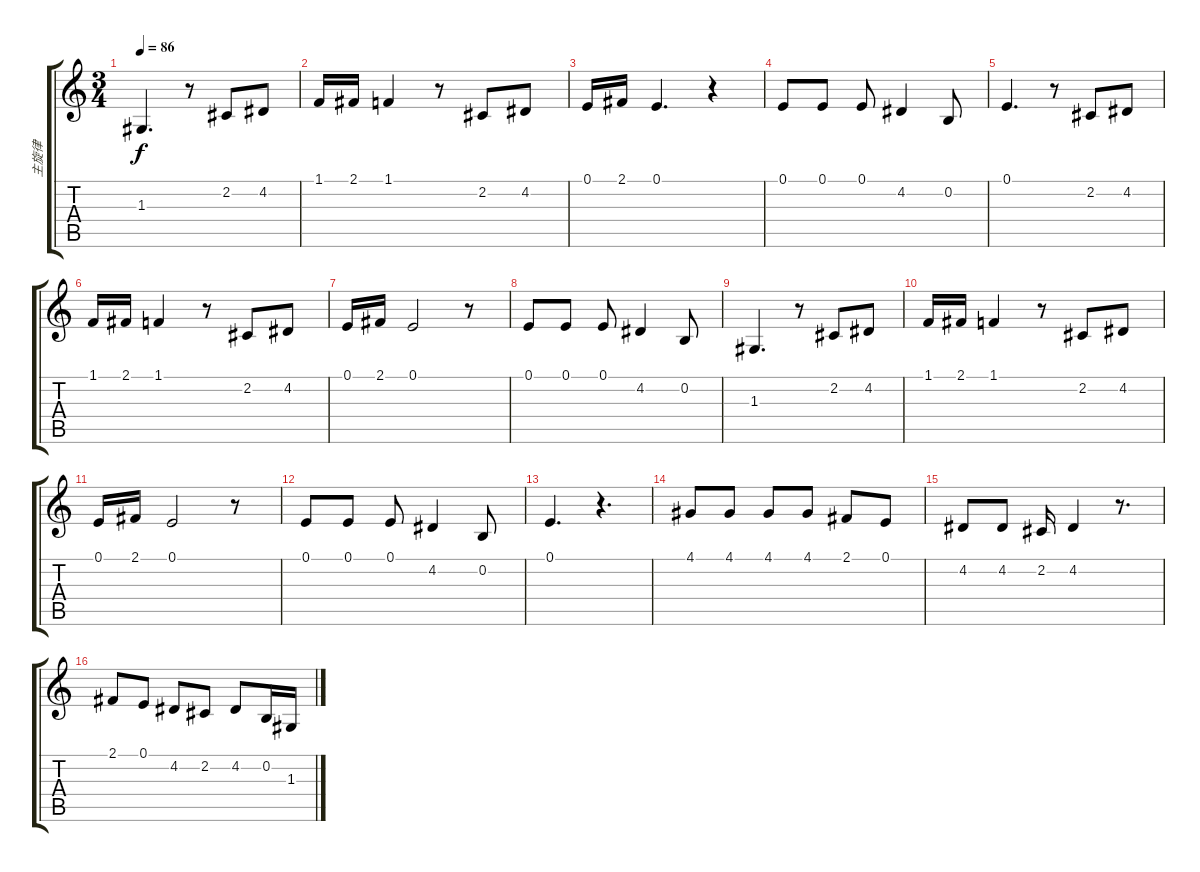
\track ("主旋律" "主旋律") {instrument stringensemble1}
\staff {score tabs}
\tuning (E4 B3 G3 D3 A2 E2) {hide}
\ts (3 4)
\tempo 86
\clef g2
\ks c
1.3.4{d dy f} r.8 2.2.8 4.2.8 |
1.1.16 2.1.16 1.1.4 r.8 2.2.8 4.2.8 |
0.1.16 2.1.16 0.1.4{d} r.4 |
0.1.8 0.1.8 0.1.8 4.2.4 0.2.8 |
0.1.4{d} r.8 2.2.8 4.2.8 |
1.1.16 2.1.16 1.1.4 r.8 2.2.8 4.2.8 |
0.1.16 2.1.16 0.1.2 r.8 |
0.1.8 0.1.8 0.1.8 4.2.4 0.2.8 |
1.3.4{d} r.8 2.2.8 4.2.8 |
1.1.16 2.1.16 1.1.4 r.8 2.2.8 4.2.8 |
0.1.16 2.1.16 0.1.2 r.8 |
0.1.8 0.1.8 0.1.8 4.2.4 0.2.8 |
0.1.4{d} r.4{d} |
4.1.8 4.1.8 4.1.8 4.1.8 2.1.8 0.1.8 |
4.2.8 4.2.8 2.2.16 4.2.4 r.8{d} |
2.1.8 0.1.8 4.2.8 2.2.8 4.2.8 0.2.16 1.3.16
